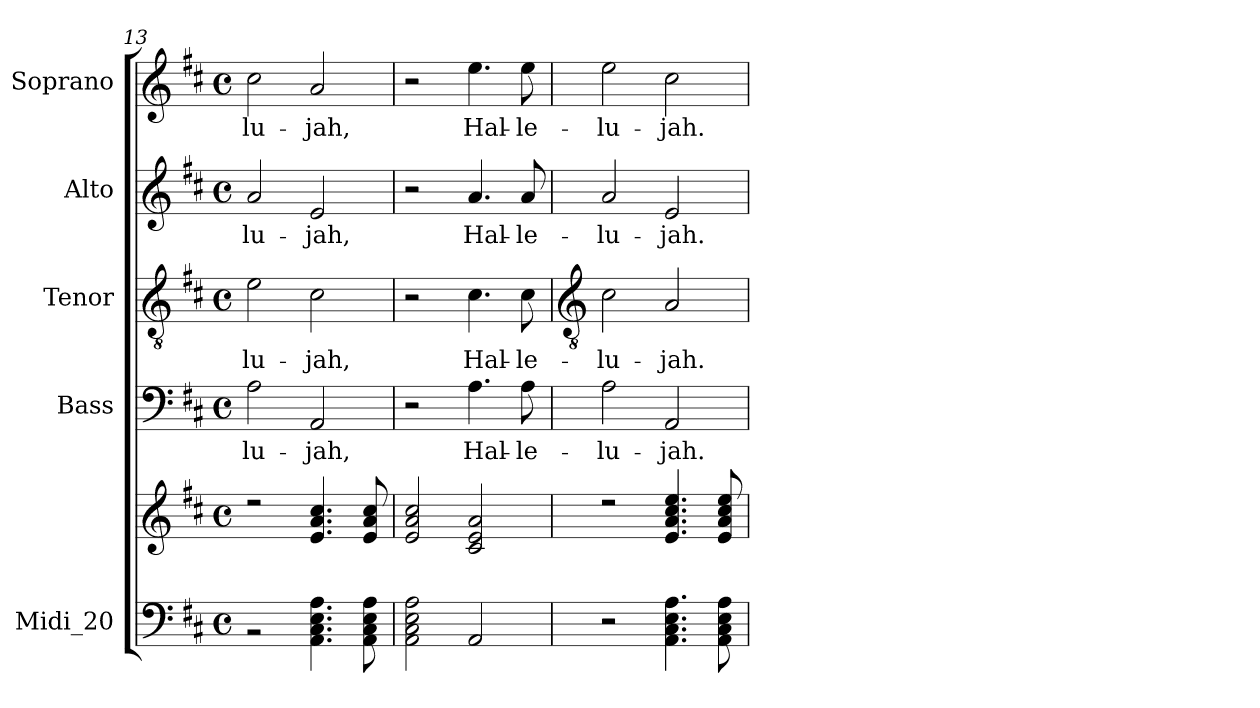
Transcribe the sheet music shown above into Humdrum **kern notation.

**kern	**kern	**kern	**text	**kern	**text	**kern	**text	**kern	**text
*part5	*part5	*part4	*part4	*part3	*part3	*part2	*part2	*part1	*part1
*staff6	*staff5	*staff4	*staff4	*staff3	*staff3	*staff2	*staff2	*staff1	*staff1
*I"Midi_20	*	*I"Bass	*	*I"Tenor	*	*I"Alto	*	*I"Soprano	*
*	*	*I'B	*	*I'T	*	*I'A	*	*I'S	*
*clefF4	*clefG2	*clefF4	*	*clefGv2	*	*clefG2	*	*clefG2	*
*k[f#c#]	*k[f#c#]	*k[f#c#]	*	*k[f#c#]	*	*k[f#c#]	*	*k[f#c#]	*
*D:	*D:	*D:	*	*D:	*	*D:	*	*D:	*
*M4/4	*M4/4	*M4/4	*	*M4/4	*	*M4/4	*	*M4/4	*
*met(c)	*met(c)	*met(c)	*	*met(c)	*	*met(c)	*	*met(c)	*
=13	=13	=13	=13	=13	=13	=13	=13	=13	=13
*^	*^	*	*	*	*	*	*	*	*
!	!	!	!	!	!LO:LY:b	!	!LO:LY:b	!	!LO:LY:b	!	!LO:LY:b
1ryy	2r	2r	1ryy	2A	-lu-	2e	-lu-	2a	-lu-	2cc#	-lu-
!	!	!	!	!	!LO:LY:b	!	!LO:LY:b	!	!LO:LY:b	!	!LO:LY:b
.	4.AA\ 4.C#\ 4.E\ 4.A\	4.e/ 4.a/ 4.cc#/	.	2AA	-jah,	2c#	-jah,	2e	-jah,	2a	-jah,
.	8AA\ 8C#\ 8E\ 8A\	8e/ 8a/ 8cc#/	.	.	.	.	.	.	.	.	.
=14	=14	=14	=14	=14	=14	=14	=14	=14	=14	=14	=14
1ryy	2AA\ 2C#\ 2E\ 2A\	2e/ 2a/ 2cc#/	1ryy	2r	.	2r	.	2r	.	2r	.
!	!	!	!	!	!LO:LY:b	!	!LO:LY:b	!	!LO:LY:b	!	!LO:LY:b
.	2AA/	2c#/ 2e/ 2a/	.	4.A	Hal-	4.c#	Hal-	4.a	Hal-	4.ee	Hal-
!	!	!	!	!	!LO:LY:b	!	!LO:LY:b	!	!LO:LY:b	!	!LO:LY:b
.	.	.	.	8A	-le-	8c#	-le-	8a	-le-	8ee	-le-
*v	*v	*	*	*	*	*	*	*	*	*	*
!!LO:LB:g=z
=15	=15	=15	=15	=15	=15	=15	=15	=15	=15	=15
*	*	*	*	*	*clefGv2	*	*	*	*	*
!	!	!	!	!LO:LY:b	!	!LO:LY:b	!	!LO:LY:b	!	!LO:LY:b
2r	2r	1ryy	2A	-lu-	2c#	-lu-	2a	-lu-	2ee	-lu-
!	!	!	!	!LO:LY:b	!	!LO:LY:b	!	!LO:LY:b	!	!LO:LY:b
4.AA 4.C# 4.E 4.A	4.e/ 4.a/ 4.cc#/ 4.ee/	.	2AA	-jah.	2A	-jah.	2e	-jah.	2cc#	-jah.
8AA 8C# 8E 8A	8e/ 8a/ 8cc#/ 8ee/	.	.	.	.	.	.	.	.	.
*	*v	*v	*	*	*	*	*	*	*	*
=	=	=	=	=	=	=	=	=	=
*-	*-	*-	*-	*-	*-	*-	*-	*-	*-
